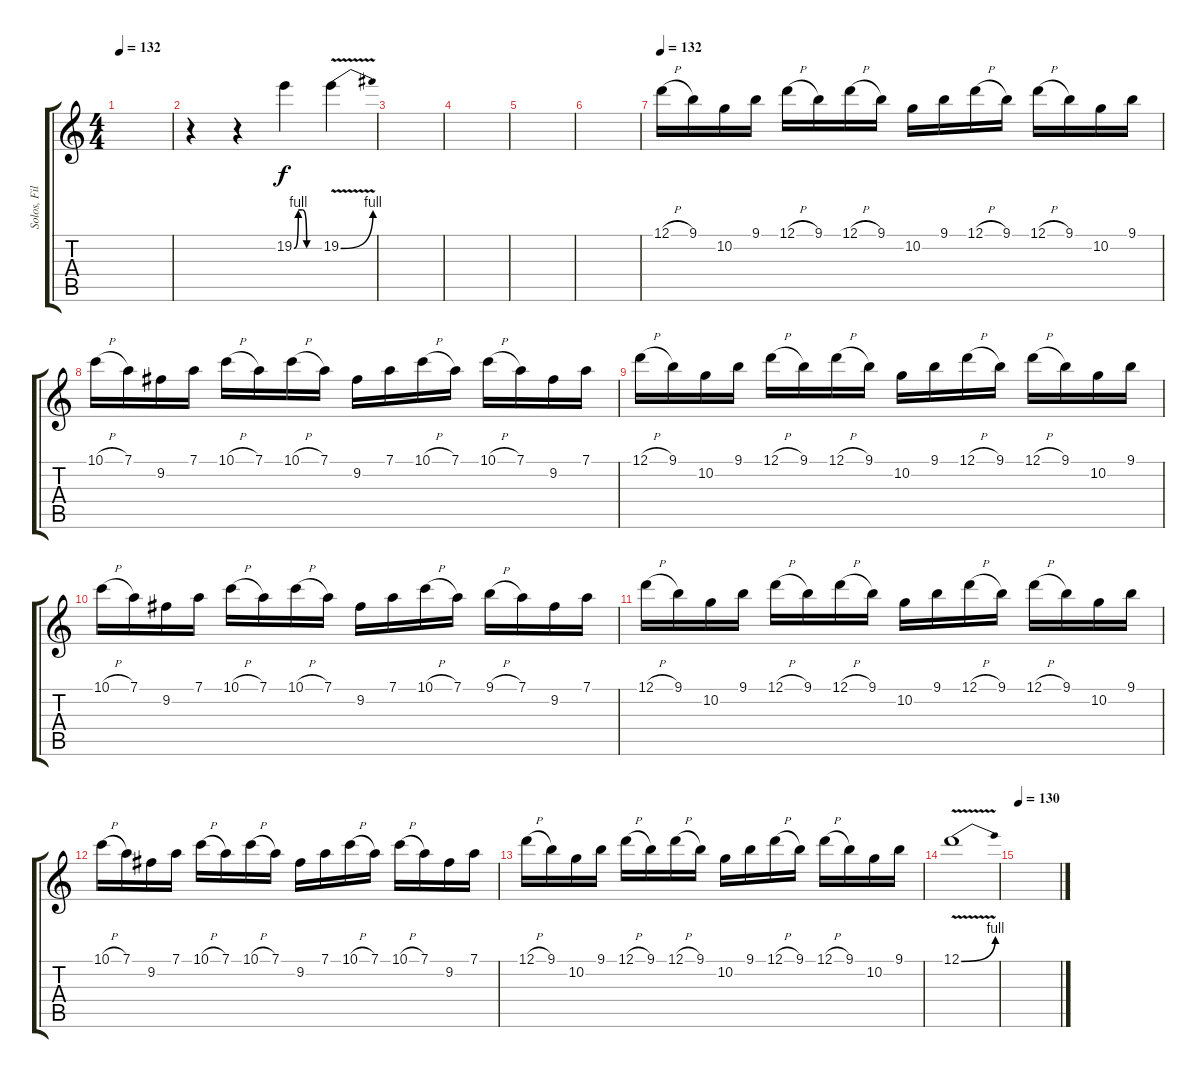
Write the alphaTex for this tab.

\track ("Solos, Fills and Harmony 2" "Solos, Fil") {instrument distortionguitar}
\staff {score tabs}
\tuning (D4 A3 F3 C3 G2 C2) {hide}
\ts (4 4)
\tempo 132
\clef g2
\ks c
|
r.4 r.4 19.2{be (custom 0 0 10 4 20 4 30 0 60 0)}.4 19.2{be (bend 0 0 60 4) v}.4 |
|
|
|
|
\tempo 132
12.1{h}.16 9.1.16 10.2.16 9.1.16 12.1{h}.16 9.1.16 12.1{h}.16 9.1.16 10.2.16 9.1.16 12.1{h}.16 9.1.16 12.1{h}.16 9.1.16 10.2.16 9.1.16 |
10.1{h}.16 7.1.16 9.2.16 7.1.16 10.1{h}.16 7.1.16 10.1{h}.16 7.1.16 9.2.16 7.1.16 10.1{h}.16 7.1.16 10.1{h}.16 7.1.16 9.2.16 7.1.16 |
12.1{h}.16 9.1.16 10.2.16 9.1.16 12.1{h}.16 9.1.16 12.1{h}.16 9.1.16 10.2.16 9.1.16 12.1{h}.16 9.1.16 12.1{h}.16 9.1.16 10.2.16 9.1.16 |
10.1{h}.16 7.1.16 9.2.16 7.1.16 10.1{h}.16 7.1.16 10.1{h}.16 7.1.16 9.2.16 7.1.16 10.1{h}.16 7.1.16 9.1{h}.16 7.1.16 9.2.16 7.1.16 |
12.1{h}.16 9.1.16 10.2.16 9.1.16 12.1{h}.16 9.1.16 12.1{h}.16 9.1.16 10.2.16 9.1.16 12.1{h}.16 9.1.16 12.1{h}.16 9.1.16 10.2.16 9.1.16 |
10.1{h}.16 7.1.16 9.2.16 7.1.16 10.1{h}.16 7.1.16 10.1{h}.16 7.1.16 9.2.16 7.1.16 10.1{h}.16 7.1.16 10.1{h}.16 7.1.16 9.2.16 7.1.16 |
12.1{h}.16 9.1.16 10.2.16 9.1.16 12.1{h}.16 9.1.16 12.1{h}.16 9.1.16 10.2.16 9.1.16 12.1{h}.16 9.1.16 12.1{h}.16 9.1.16 10.2.16 9.1.16 |
12.1{be (bend 0 0 60 4) v}.1 |
\tempo 130
